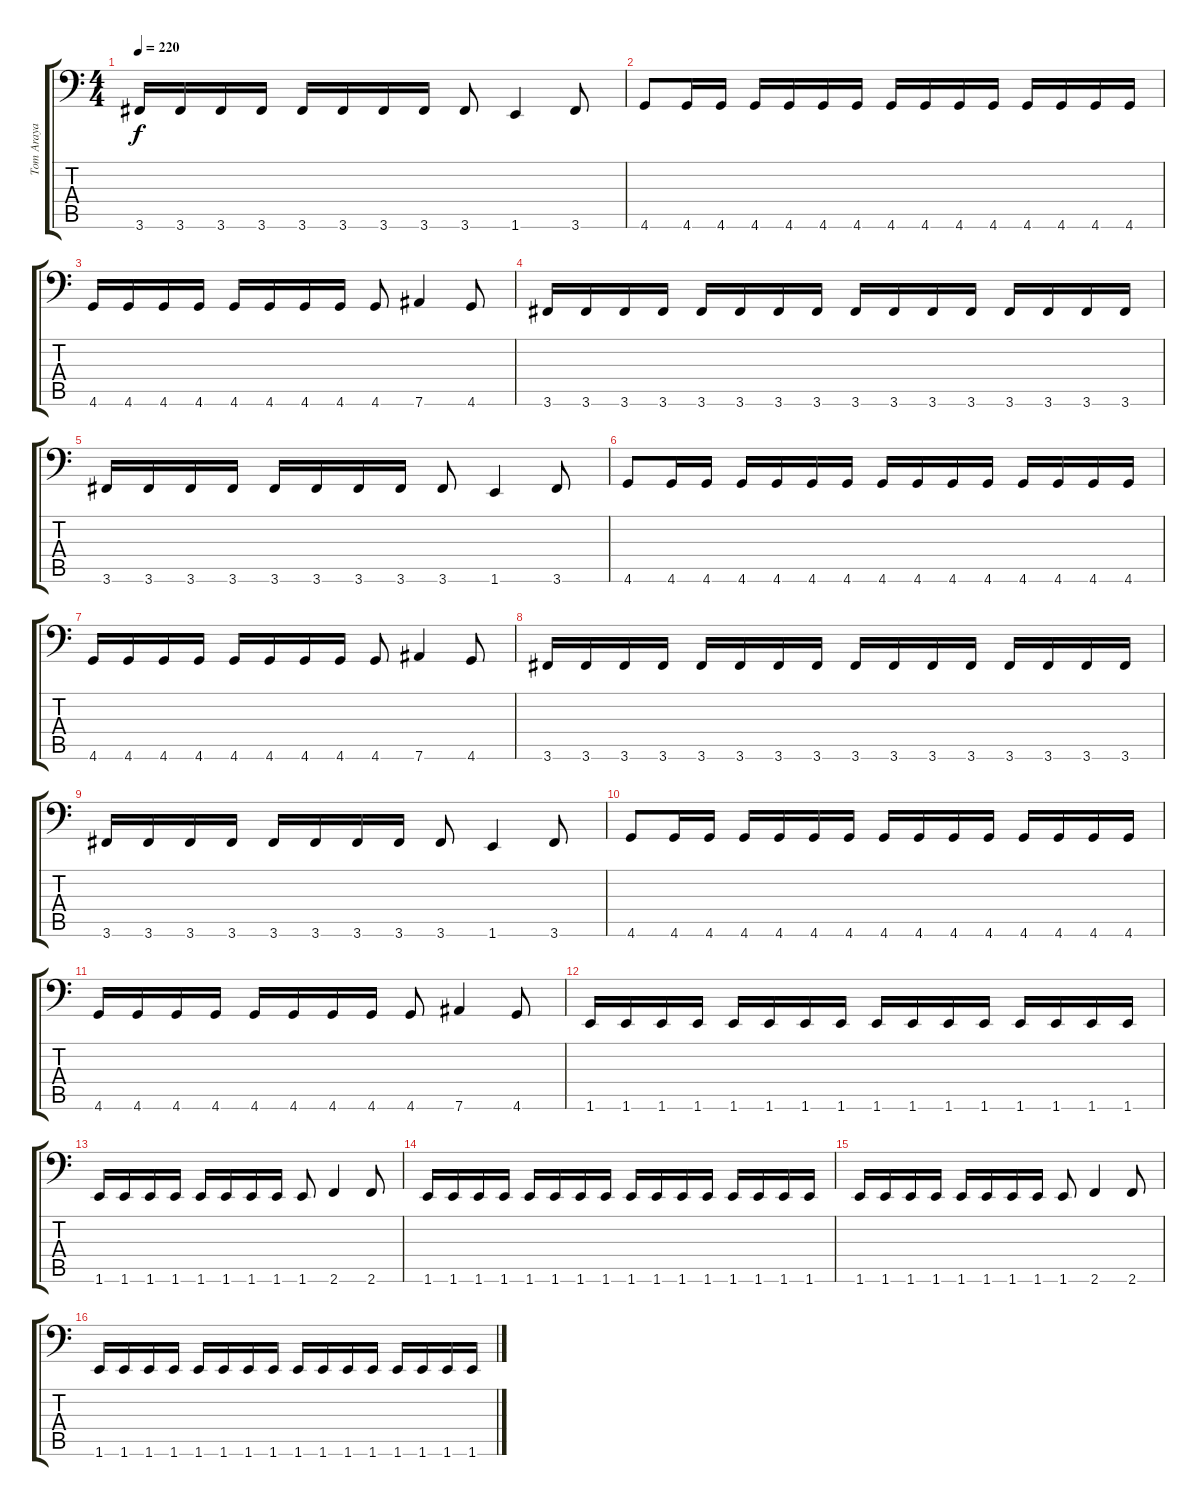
\track ("Tom Araya" "Tom Araya") {instrument electricbassfinger}
\staff {score tabs}
\tuning (Eb3 Bb2 Gb2 Db2 Ab1 Eb1) {hide}
\ts (4 4)
\tempo 220
\clef f4
\ks c
3.6.16{dy f} 3.6.16 3.6.16 3.6.16 3.6.16 3.6.16 3.6.16 3.6.16 3.6.8 1.6.4 3.6.8 |
4.6.8 4.6.16 4.6.16 4.6.16 4.6.16 4.6.16 4.6.16 4.6.16 4.6.16 4.6.16 4.6.16 4.6.16 4.6.16 4.6.16 4.6.16 |
4.6.16 4.6.16 4.6.16 4.6.16 4.6.16 4.6.16 4.6.16 4.6.16 4.6.8 7.6.4 4.6.8 |
3.6.16 3.6.16 3.6.16 3.6.16 3.6.16 3.6.16 3.6.16 3.6.16 3.6.16 3.6.16 3.6.16 3.6.16 3.6.16 3.6.16 3.6.16 3.6.16 |
3.6.16 3.6.16 3.6.16 3.6.16 3.6.16 3.6.16 3.6.16 3.6.16 3.6.8 1.6.4 3.6.8 |
4.6.8 4.6.16 4.6.16 4.6.16 4.6.16 4.6.16 4.6.16 4.6.16 4.6.16 4.6.16 4.6.16 4.6.16 4.6.16 4.6.16 4.6.16 |
4.6.16 4.6.16 4.6.16 4.6.16 4.6.16 4.6.16 4.6.16 4.6.16 4.6.8 7.6.4 4.6.8 |
3.6.16 3.6.16 3.6.16 3.6.16 3.6.16 3.6.16 3.6.16 3.6.16 3.6.16 3.6.16 3.6.16 3.6.16 3.6.16 3.6.16 3.6.16 3.6.16 |
3.6.16 3.6.16 3.6.16 3.6.16 3.6.16 3.6.16 3.6.16 3.6.16 3.6.8 1.6.4 3.6.8 |
4.6.8 4.6.16 4.6.16 4.6.16 4.6.16 4.6.16 4.6.16 4.6.16 4.6.16 4.6.16 4.6.16 4.6.16 4.6.16 4.6.16 4.6.16 |
4.6.16 4.6.16 4.6.16 4.6.16 4.6.16 4.6.16 4.6.16 4.6.16 4.6.8 7.6.4 4.6.8 |
1.6.16{volume 16} 1.6.16 1.6.16 1.6.16 1.6.16 1.6.16 1.6.16 1.6.16 1.6.16 1.6.16 1.6.16 1.6.16 1.6.16 1.6.16 1.6.16 1.6.16 |
1.6.16 1.6.16 1.6.16 1.6.16 1.6.16 1.6.16 1.6.16 1.6.16 1.6.8 2.6.4 2.6.8 |
1.6.16 1.6.16 1.6.16 1.6.16 1.6.16 1.6.16 1.6.16 1.6.16 1.6.16 1.6.16 1.6.16 1.6.16 1.6.16 1.6.16 1.6.16 1.6.16 |
1.6.16 1.6.16 1.6.16 1.6.16 1.6.16 1.6.16 1.6.16 1.6.16 1.6.8 2.6.4 2.6.8 |
1.6.16 1.6.16 1.6.16 1.6.16 1.6.16 1.6.16 1.6.16 1.6.16 1.6.16 1.6.16 1.6.16 1.6.16 1.6.16 1.6.16 1.6.16 1.6.16
